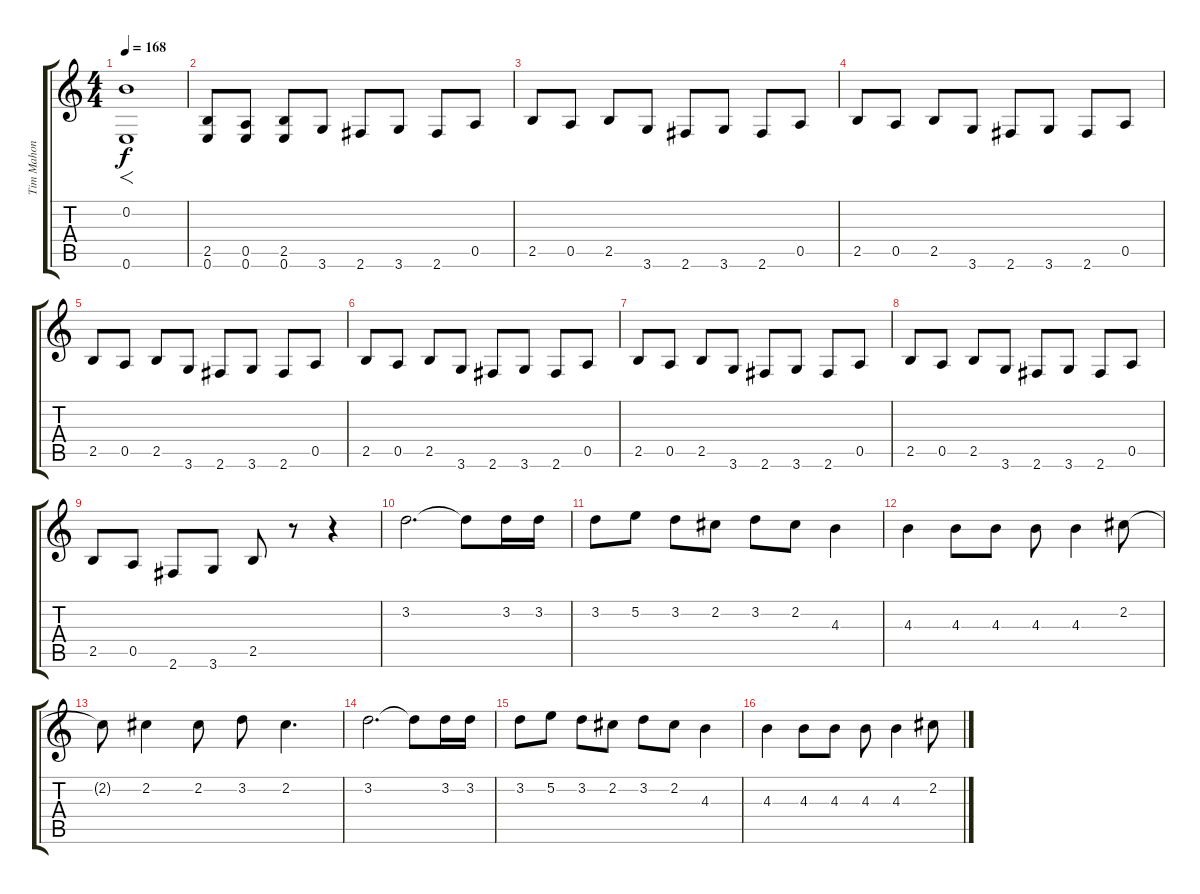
\track (" Tim Mahoney" " Tim Mahon") {instrument distortionguitar}
\staff {score tabs}
\tuning (E4 B3 G3 D3 A2 E2) {hide}
\ts (4 4)
\tempo 168
\clef g2
\ks c
(0.2 0.6).1{f dy f instrument distortionguitar} |
(2.5 0.6).8 (0.5 0.6).8 (2.5 0.6).8 3.6.8 2.6.8 3.6.8 2.6.8 0.5.8 |
2.5.8 0.5.8 2.5.8 3.6.8 2.6.8 3.6.8 2.6.8 0.5.8 |
2.5.8 0.5.8 2.5.8 3.6.8 2.6.8 3.6.8 2.6.8 0.5.8 |
2.5.8 0.5.8 2.5.8 3.6.8 2.6.8 3.6.8 2.6.8 0.5.8 |
2.5.8 0.5.8 2.5.8 3.6.8 2.6.8 3.6.8 2.6.8 0.5.8 |
2.5.8 0.5.8 2.5.8 3.6.8 2.6.8 3.6.8 2.6.8 0.5.8 |
2.5.8 0.5.8 2.5.8 3.6.8 2.6.8 3.6.8 2.6.8 0.5.8 |
2.5.8 0.5.8 2.6.8 3.6.8 2.5.8 r.8 r.4 |
3.2.2{d} 3.2{t}.8 3.2.16 3.2.16 |
3.2.8 5.2.8 3.2.8 2.2.8 3.2.8 2.2.8 4.3.4 |
4.3.4 4.3.8 4.3.8 4.3.8 4.3.4 2.2.8 |
2.2{t}.8 2.2.4 2.2.8 3.2.8 2.2.4{d} |
3.2.2{d} 3.2{t}.8 3.2.16 3.2.16 |
3.2.8 5.2.8 3.2.8 2.2.8 3.2.8 2.2.8 4.3.4 |
4.3.4 4.3.8 4.3.8 4.3.8 4.3.4 2.2.8
